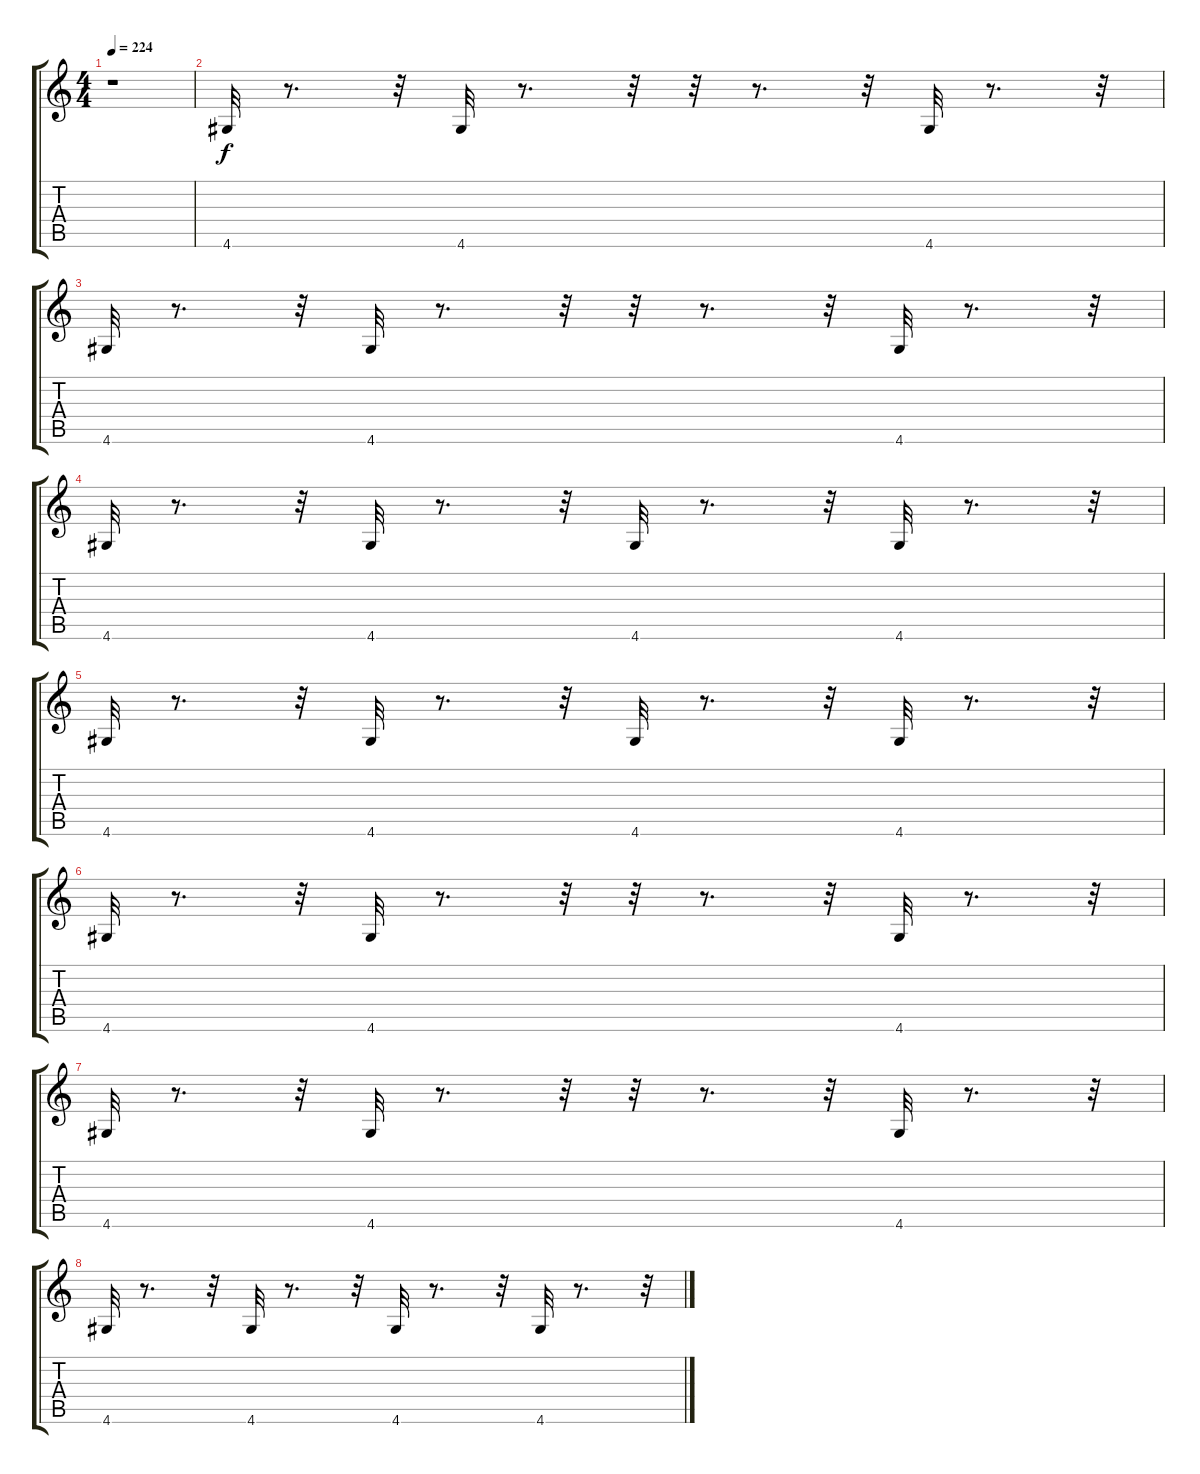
\track "" {instrument acousticguitarnylon}
\staff {score tabs}
\tuning (E4 B3 G3 D3 A2 E2) {hide}
\ts (4 4)
\tempo 224
\clef g2
\ks c
r.1{dy f instrument acousticguitarnylon} |
4.6.32 r.8{d} r.32 4.6.32 r.8{d} r.32 r.32 r.8{d} r.32 4.6.32 r.8{d} r.32 |
4.6.32 r.8{d} r.32 4.6.32 r.8{d} r.32 r.32 r.8{d} r.32 4.6.32 r.8{d} r.32 |
4.6.32 r.8{d} r.32 4.6.32 r.8{d} r.32 4.6.32 r.8{d} r.32 4.6.32 r.8{d} r.32 |
4.6.32 r.8{d} r.32 4.6.32 r.8{d} r.32 4.6.32 r.8{d} r.32 4.6.32 r.8{d} r.32 |
4.6.32 r.8{d} r.32 4.6.32 r.8{d} r.32 r.32 r.8{d} r.32 4.6.32 r.8{d} r.32 |
4.6.32 r.8{d} r.32 4.6.32 r.8{d} r.32 r.32 r.8{d} r.32 4.6.32 r.8{d} r.32 |
4.6.32 r.8{d} r.32 4.6.32 r.8{d} r.32 4.6.32 r.8{d} r.32 4.6.32 r.8{d} r.32
